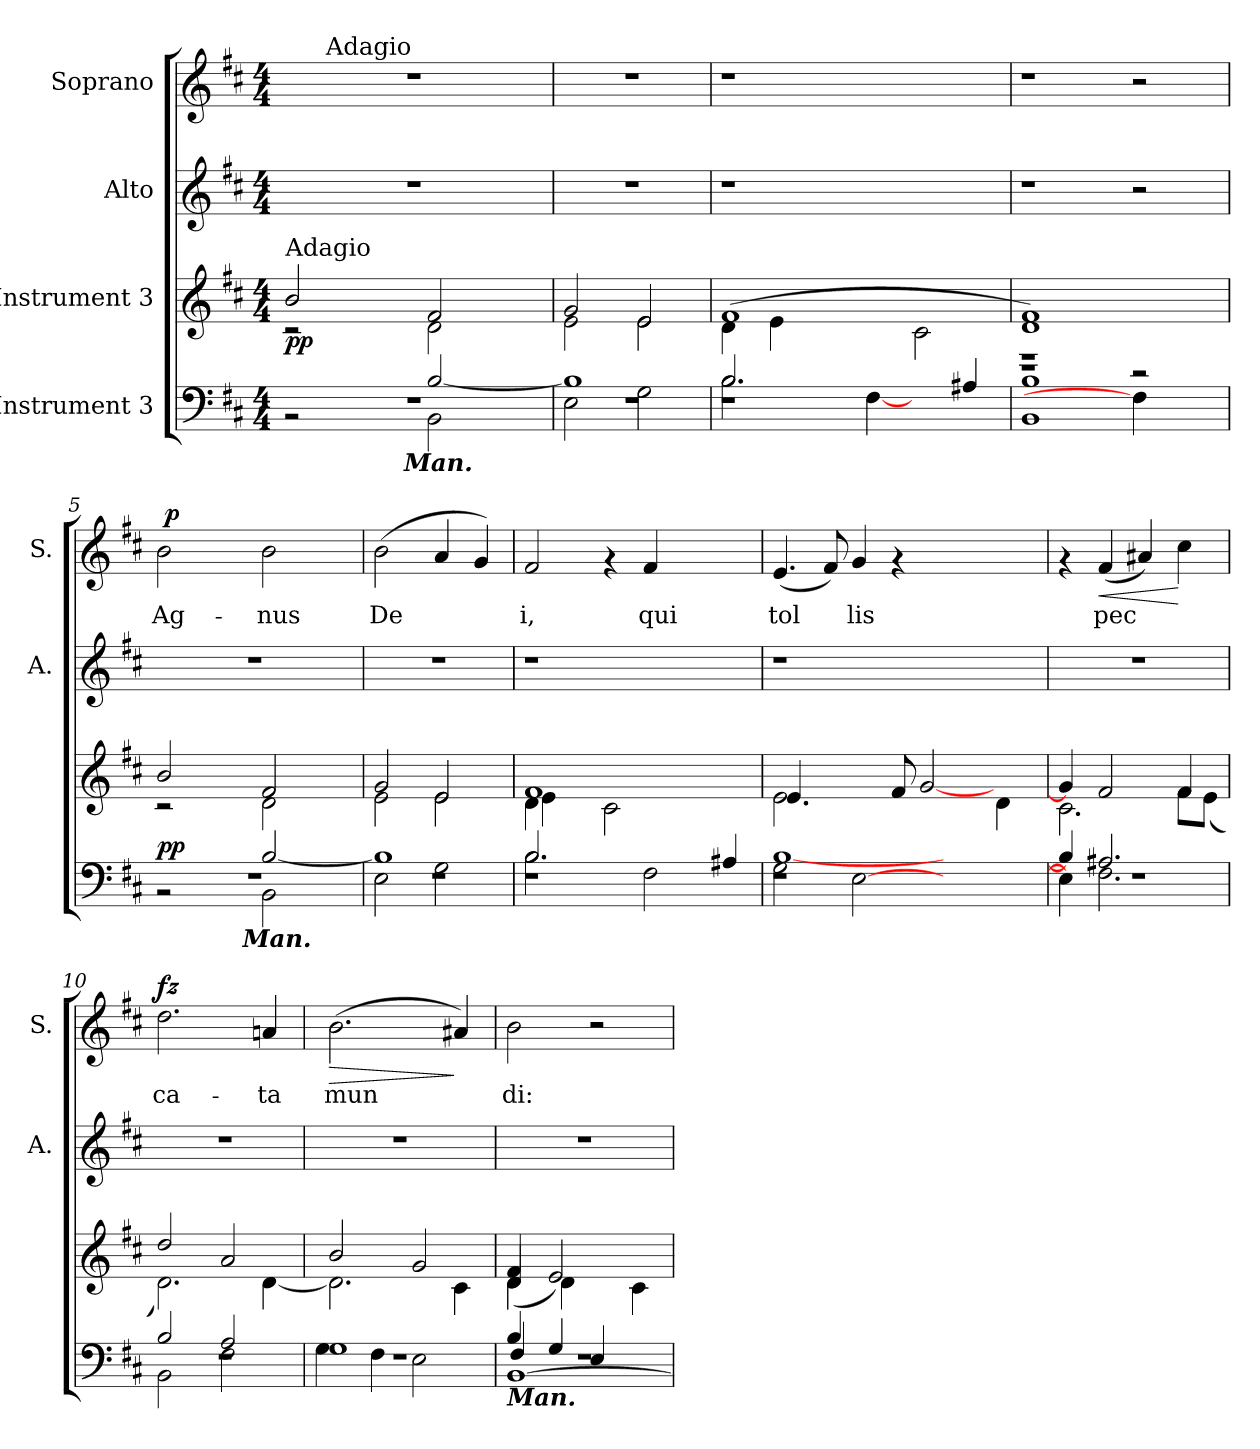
**kern	**dynam	**kern	**dynam	**kern	**kern	**text	**dynam
*part4	*part4	*part3	*part3	*part2	*part1	*part1	*part1
*staff4	*staff4	*staff3	*staff3	*staff2	*staff1	*staff1	*staff1
*I"Instrument 3	*	*I"Instrument 3	*	*I"Alto	*I"Soprano	*	*
*	*	*	*	*I'A.	*I'S.	*	*
!!LO:PB:g=z
*stria5	*	*stria5	*	*stria5	*stria5	*	*
*clefF4	*	*clefG2	*	*clefG2	*clefG2	*	*
*k[f#c#]	*	*k[f#c#]	*	*k[f#c#]	*k[f#c#]	*	*
*D:	*	*D:	*	*D:	*D:	*	*
*M4/4	*	*M4/4	*	*M4/4	*M4/4	*	*
*MM69	*	*MM69	*	*MM69	*MM69	*	*
=1	=1	=1	=1	=1	=1	=1	=1
*^	*	*^	*	*	*	*	*
*	*^	*	*	*	*	*	*	*	*
!	!	!	!	!LO:TX:a:t=Adagio	!	!	!	!	!	!
!	!	!	!	!	!	!LO:DY:b	!	!	!	!
*	*	*^	*	*	*	*	*	*^	*	*
1r	2r	2ryy	4ryy	.	2b/	2r	pp	1r	1r	8ryy	.	.
.	.	.	.	.	.	.	.	.	.	64ryy	.	.
*	*	*	*	*	*	*	*	*	*MM69	*	*	*
!	!	!	!	!	!	!	!	!	!	!LO:TX:a:t=Adagio	!	!
.	.	.	.	.	.	.	.	.	.	2ryy	.	.
.	.	.	8ryy	.	.	.	.	.	.	.	.	.
.	.	.	32.ryy	.	.	.	.	.	.	.	.	.
!	!	!	!LO:TX:b:Bi:t=Man.	!	!	!	!	!	!	!	!	!
.	.	.	2ryy	.	.	.	.	.	.	.	.	.
.	[>2B/	2BB\	.	.	2f#/	2d\	.	.	.	.	.	.
.	.	.	.	.	.	.	.	.	.	4ryy	.	.
.	.	.	.	.	.	.	.	.	.	16..ryy	.	.
.	.	.	16ryy	.	.	.	.	.	.	.	.	.
.	.	.	64ryy	.	.	.	.	.	.	.	.	.
*	*	*v	*v	*	*	*	*	*	*v	*v	*	*
=2	=2	=2	=2	=2	=2	=2	=2	=2	=2	=2
1r	1B]	2E\	.	2g/	2e\	.	1r	1r	.	.
.	.	2G\	.	2e/	2e\	.	.	.	.	.
=3	=3	=3	=3	=3	=3	=3	=3	=3	=3	=3
1r	2.B\	2.B/	.	(>1f#	4d\	.	1r	1r	.	.
.	.	.	.	.	4e\	.	.	.	.	.
.	.	.	.	.	1ryy	.	.	.	.	.
.	[4F#\	2.ryy	.	.	.	.	.	.	.	.
2ryy	4ryy	.	.	2c#\	.	.	2ryy	2ryy	.	.
.	4A#X/	.	.	.	.	.	.	.	.	.
*	*v	*v	*	*	*	*	*	*	*	*
=4	=4	=4	=4	=4	=4	=4	=4	=4	=4
1r	1B 1BB	.	1d 1f#)	1r	.	1r	1r	.	.
2r	4F#\]	.	2ryy	2ryy	.	2r	2r	.	.
.	4ryy	.	.	.	.	.	.	.	.
=5	=5	=5	=5	=5	=5	=5	=5	=5	=5
*	*^	*	*	*	*	*	*	*	*
!	!	!	!LO:DY:a	!	!	!	!	!	!LO:LY:b:cj	!
*	*	*^	*	*	*	*	*	*^	*	*
1r	2r	2ryy	4ryy	pp	2b/	2r	.	1r	2b\	64ryy	Ag-	.
!	!	!	!	!	!	!	!	!	!	!	!	!LO:DY:a
.	.	.	.	.	.	.	.	.	.	2ryy	.	p
.	.	.	8ryy	.	.	.	.	.	.	.	.	.
.	.	.	32.ryy	.	.	.	.	.	.	.	.	.
!	!	!	!LO:TX:b:Bi:t=Man.	!	!	!	!	!	!	!	!	!
.	.	.	2ryy	.	.	.	.	.	.	.	.	.
!	!	!	!	!	!	!	!	!	!	!	!LO:LY:b:cj	!
.	[>2B/	2BB\	.	.	2f#/	2d\	.	.	2b\	.	-nus	.
.	.	.	.	.	.	.	.	.	.	4ryy	.	.
.	.	.	.	.	.	.	.	.	.	8...ryy	.	.
.	.	.	16ryy	.	.	.	.	.	.	.	.	.
.	.	.	64ryy	.	.	.	.	.	.	.	.	.
=6	=6	=6	=6	=6	=6	=6	=6	=6	=6	=6	=6	=6
!	!	!	!	!	!	!	!	!	!	!	!LO:LY:b:cj	!
*	*	*v	*v	*	*	*	*	*	*v	*v	*	*
1r	1B]	2E\	.	2g/	2e\	.	1r	(<2b\	De-	.
!	!	!	!	!	!	!	!	!	!LO:LY:b:cj	!
.	.	2G\	.	2e/	2e\	.	.	4a/	--	.
!	!	!	!	!	!	!	!	!	!LO:LY:b:cj	!
.	.	.	.	.	.	.	.	4g/)	--	.
=7	=7	=7	=7	=7	=7	=7	=7	=7	=7	=7
*	*	*	*	*	*^	*	*	*	*	*
!	!	!	!	!	!	!	!	!	!	!LO:LY:b:cj	!
1r	2.B\	2.B/	.	1f#	4d\	4e\	.	1r	2f#/	-i,	.
.	.	.	.	.	4ryy	2ryy	.	.	.	.	.
.	.	.	.	.	2c#\	.	.	.	4rf	.	.
!	!	!	!	!	!	!	!	!	!	!LO:LY:b:cj	!
.	2F#\	2.ryy	.	.	.	2.ryy	.	.	4f#/	qui	.
2ryy	.	.	.	2ryy	2ryy	.	.	2ryy	2ryy	.	.
.	4A#X/	.	.	.	.	.	.	.	.	.	.
*	*	*	*	*	*v	*v	*	*	*	*	*
!!LO:LB:g=z
=8	=8	=8	=8	=8	=8	=8	=8	=8	=8	=8
!	!	!	!	!	!	!	!	!	!LO:LY:b:cj	!
1r	[>1B	2G\	.	2.e\	4.e/	.	1r	(<4.e/	tol-	.
!	!	!	!	!	!	!	!	!	!LO:LY:b:cj	!
.	.	.	.	.	1ryy	.	.	8f#/)	--	.
!	!	!	!	!	!	!	!	!	!LO:LY:b:cj	!
.	.	[<2E\	.	.	.	.	.	4g/	-lis	.
.	.	.	.	8f#/	.	.	.	4rf	.	.
.	.	.	.	[>2g/	.	.	.	.	.	.
2ryy	2ryy	2ryy	.	.	.	.	2ryy	2ryy	.	.
.	.	.	.	4d\	4ryy	.	.	.	.	.
8ryy	8ryy	8ryy	.	.	.	.	8ryy	8ryy	.	.
=9	=9	=9	=9	=9	=9	=9	=9	=9	=9	=9
1r	4B/]	4E\]	.	4g/]	2.c#\	.	1r	4rf	.	.
!	!	!	!	!	!	!	!	!	!LO:LY:b:cj	!LO:HP:b
.	2.A#X/	2.F#\	.	2f#/	.	.	.	(>4f#/	pec-	<
!	!	!	!	!	!	!	!	!	!LO:LY:b:cj	!
.	.	.	.	.	.	.	.	4a#X/)	--	.
!	!	!	!	!	!	!	!	!	!LO:LY:b:cj	!
.	.	.	.	4f#/	8f#\L	.	.	4cc#\	--	[
.	.	.	.	.	(>8e\J	.	.	.	.	.
=10	=10	=10	=10	=10	=10	=10	=10	=10	=10	=10
!	!	!	!	!	!	!	!	!	!LO:LY:b:cj	!LO:DY:a
1r	2B/	2BB\	.	2dd/	2.d\)	.	1r	2.dd\	-ca-	fz
.	2A/	2F#\	.	2a/	.	.	.	.	.	.
!	!	!	!	!	!	!	!	!	!LO:LY:b:cj	!
.	.	.	.	.	[<4d\	.	.	4an/	-ta	.
=11	=11	=11	=11	=11	=11	=11	=11	=11	=11	=11
!	!	!	!	!	!	!	!	!	!LO:LY:b:cj	!LO:HP:b
1r	1G	4G\	.	2b/	2.d\]	.	1r	(<2.b\	mun-	>
.	.	4F#\	.	.	.	.	.	.	.	.
.	.	2E\	.	2g/	.	.	.	.	.	.
!	!	!	!	!	!	!	!	!	!LO:LY:b:cj	!
.	.	.	.	.	4c#\	.	.	4a#X/)	--	]
=12	=12	=12	=12	=12	=12	=12	=12	=12	=12	=12
*	*	*^	*	*^	*^	*	*	*	*	*
!LO:TX:b:Bi:t=Man.	!	!	!	!	!	!	!	!	!	!	!	!	!
!	!	!	!	!	!	!	!	!	!	!	!	!LO:LY:b:cj	!
1r	4B/	[<1BB	4F#/	.	4f#/	(<4d\	4d/	4d\	.	1r	2b\	-di:	.
.	4G/	.	2.ryy	.	2e/)	4d\	2.ryy	2.ryy	.	.	.	.	.
.	4E/	.	.	.	.	2ryy	.	.	.	.	2r	.	.
.	4ryy	.	.	.	4c#\	.	.	.	.	.	.	.	.
*v	*v	*v	*v	*	*	*	*	*	*	*	*	*	*
*	*	*v	*v	*v	*v	*	*	*	*	*
=	=	=	=	=	=	=	=
*-	*-	*-	*-	*-	*-	*-	*-
